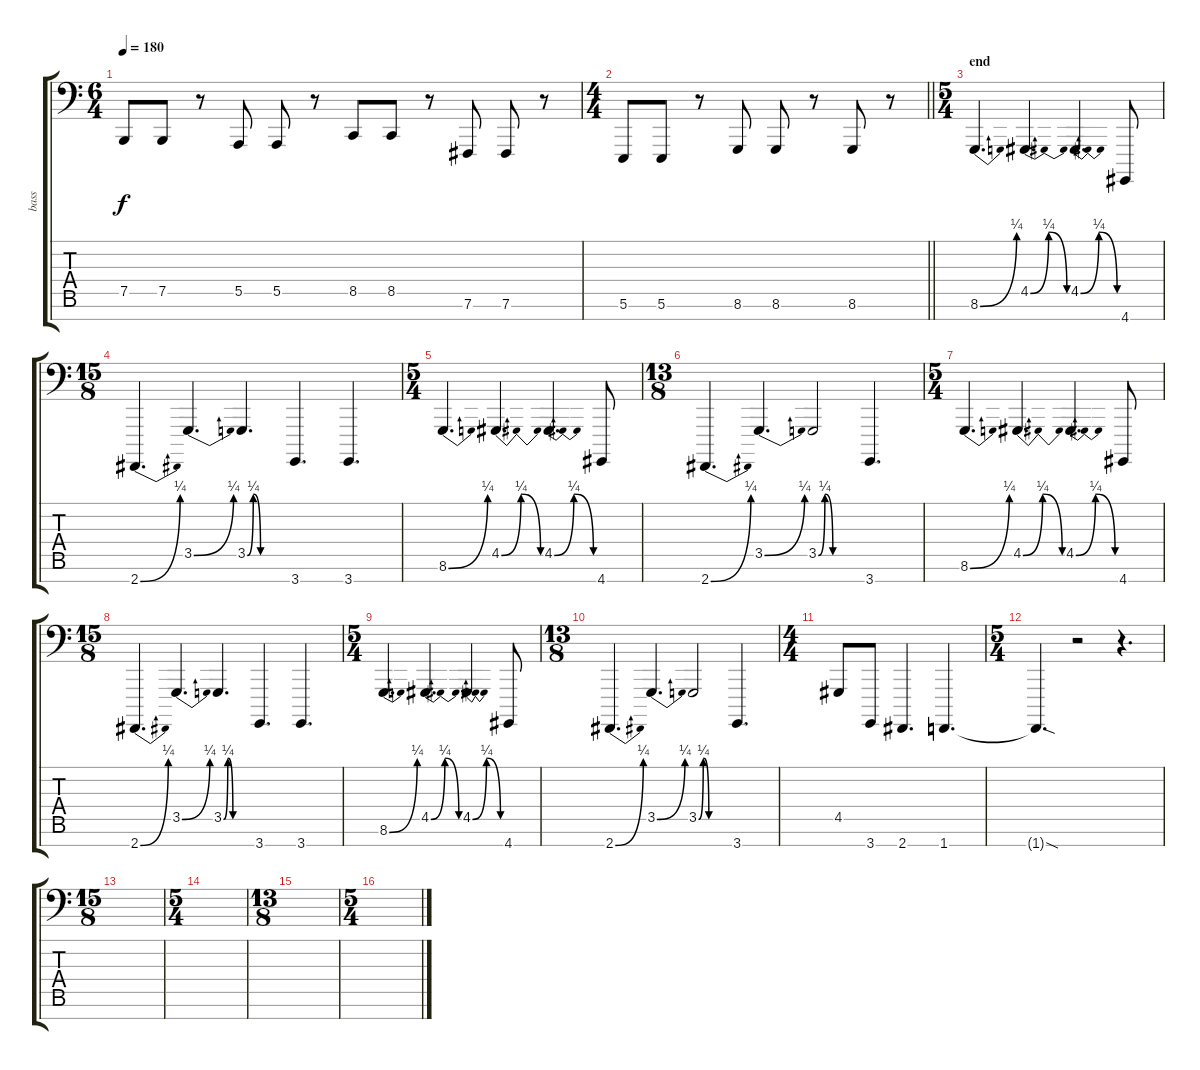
\track ("bass" "bass") {instrument lead2sawtooth}
\staff {score tabs}
\tuning (B2 Gb2 D2 A1 E1 B0 E0) {hide}
\ts (6 4)
\tempo 180
\clef f4
\ks c
7.5.8{dy f} 7.5.8 r.8 5.5.8 5.5.8 r.8 8.5.8 8.5.8 r.8 7.6.8 7.6.8 r.8 |
\ts (4 4)
\barLineRight lightlight
5.6.8 5.6.8 r.8 8.6.8 8.6.8 r.8 8.6.8 r.8 |
\ts (5 4)
\section ("" "end")
8.6{be (bend 0 0 60 1)}.4{d volume 11 instrument lead8bassandlead} 4.5{be (bendrelease 0 0 30 1 46 1 60 0)}.4{d} 4.5{be (bendrelease 0 0 30 1 46 1 60 0)}.4{d} 4.7.8 |
\ts (15 8)
2.7{be (bend 0 0 60 1)}.4{d} 3.5{be (bend 0 0 60 1)}.4{d} 3.5{be (custom 0 0 9 1 20 0 60 0)}.4{d} 3.7.4{d} 3.7.4{d} |
\ts (5 4)
8.6{be (bend 0 0 60 1)}.4{d} 4.5{be (bendrelease 0 0 30 1 46 1 60 0)}.4{d} 4.5{be (bendrelease 0 0 30 1 46 1 60 0)}.4{d} 4.7.8 |
\ts (13 8)
2.7{be (bend 0 0 60 1)}.4{d} 3.5{be (bend 0 0 60 1)}.4{d} 3.5{be (custom 0 0 9 1 20 0 60 0)}.2 3.7.4{d} |
\ts (5 4)
8.6{be (bend 0 0 60 1)}.4{d} 4.5{be (bendrelease 0 0 30 1 46 1 60 0)}.4{d} 4.5{be (bendrelease 0 0 30 1 46 1 60 0)}.4{d} 4.7.8 |
\ts (15 8)
2.7{be (bend 0 0 60 1)}.4{d} 3.5{be (bend 0 0 60 1)}.4{d} 3.5{be (custom 0 0 9 1 20 0 60 0)}.4{d} 3.7.4{d} 3.7.4{d} |
\ts (5 4)
8.6{be (bend 0 0 60 1)}.4{d} 4.5{be (bendrelease 0 0 30 1 46 1 60 0)}.4{d} 4.5{be (bendrelease 0 0 30 1 46 1 60 0)}.4{d} 4.7.8 |
\ts (13 8)
2.7{be (bend 0 0 60 1)}.4{d} 3.5{be (bend 0 0 60 1)}.4{d} 3.5{be (custom 0 0 9 1 20 0 60 0)}.2 3.7.4{d} |
\ts (4 4)
4.5.8 3.7.8 2.7.4{d} 1.7.4{d} |
\ts (5 4)
1.7{sod t}.4{d} r.2 r.4{d} |
\ts (15 8)
|
\ts (5 4)
|
\ts (13 8)
|
\ts (5 4)
